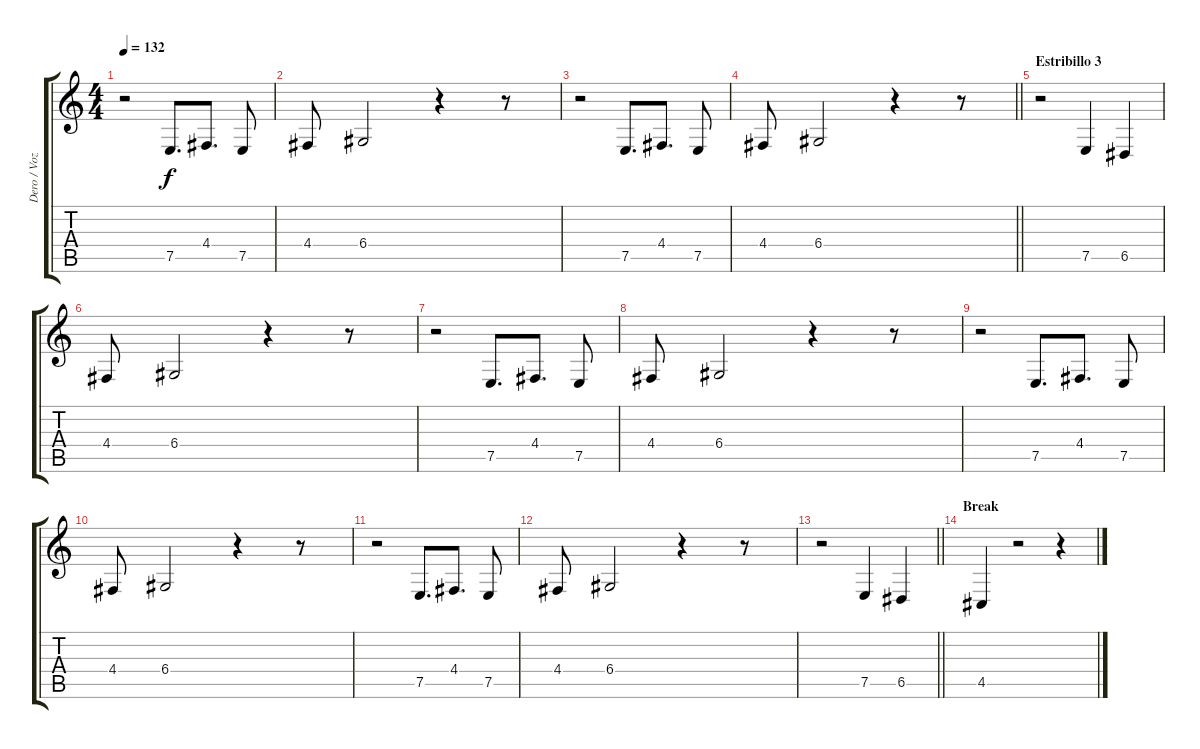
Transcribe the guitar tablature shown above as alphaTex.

\track ("Dero / Voz" "Dero / Voz") {instrument baritonesax}
\staff {score tabs}
\tuning (E4 B3 G3 D3 A2 E2) {hide}
\ts (4 4)
\tempo 132
\clef g2
\ks c
r.2{dy f} 7.5.8{d} 4.4.8{d} 7.5.8 |
4.4.8 6.4.2 r.4 r.8 |
r.2 7.5.8{d} 4.4.8{d} 7.5.8 |
\barLineRight lightlight
4.4.8 6.4.2 r.4 r.8 |
\section ("" "Estribillo 3")
r.2 7.5.4 6.5.4 |
4.4.8 6.4.2 r.4 r.8 |
r.2 7.5.8{d} 4.4.8{d} 7.5.8 |
4.4.8 6.4.2 r.4 r.8 |
r.2 7.5.8{d} 4.4.8{d} 7.5.8 |
4.4.8 6.4.2 r.4 r.8 |
r.2 7.5.8{d} 4.4.8{d} 7.5.8 |
4.4.8 6.4.2 r.4 r.8 |
\barLineRight lightlight
r.2 7.5.4 6.5.4 |
\section ("" "Break")
4.5.4 r.2 r.4
